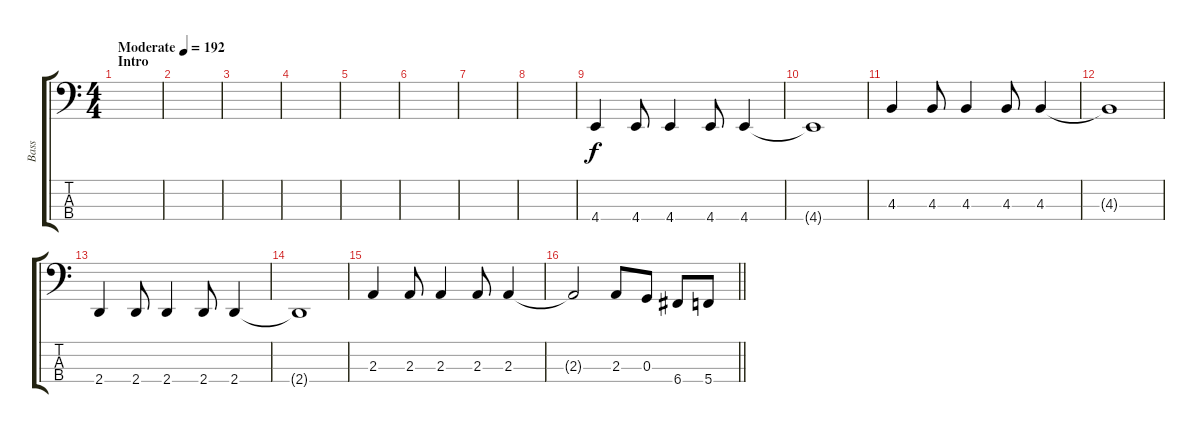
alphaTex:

\track ("Bass" "Bass") {instrument electricbasspick}
\staff {score tabs}
\tuning (F2 C2 G1 C1) {hide}
\ts (4 4)
\section ("" "Intro")
\tempo (192 "Moderate")
\clef f4
\ks aminor
|
|
|
|
|
|
|
|
4.4.4 4.4.8 4.4.4 4.4.8 4.4.4 |
4.4{t}.1 |
4.3.4 4.3.8 4.3.4 4.3.8 4.3.4 |
4.3{t}.1 |
2.4.4 2.4.8 2.4.4 2.4.8 2.4.4 |
2.4{t}.1 |
2.3.4 2.3.8 2.3.4 2.3.8 2.3.4 |
\barLineRight lightlight
2.3{t}.2 2.3.8 0.3.8 6.4.8 5.4.8
